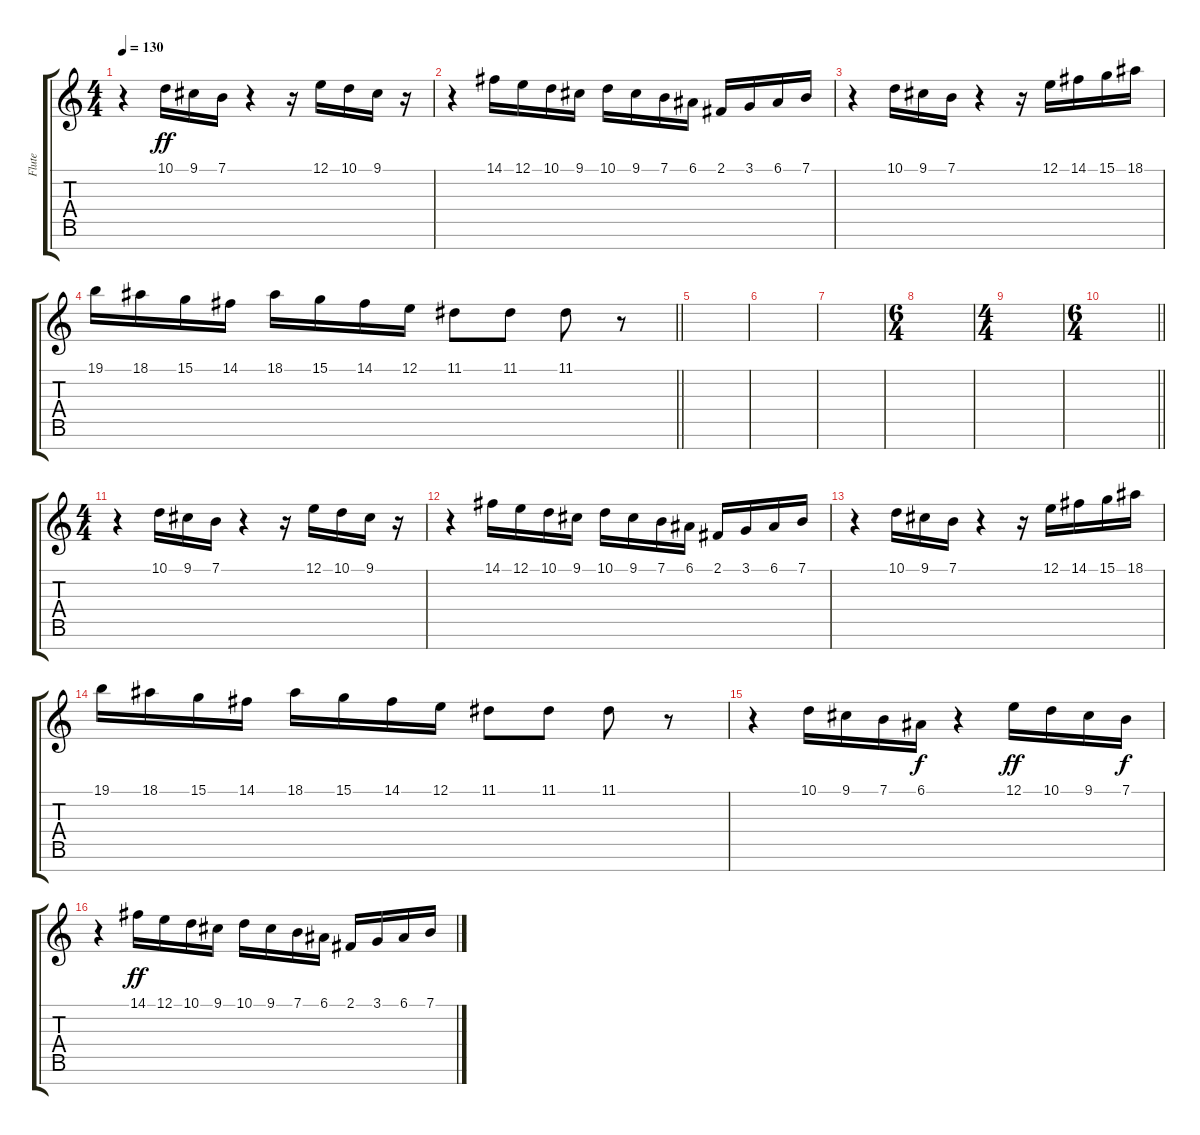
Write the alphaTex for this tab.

\track ("Flute" "Flute") {instrument flute}
\staff {score tabs}
\tuning (E4 B3 G3 D3 A2 E2 B1) {hide}
\ts (4 4)
\tempo 130
\clef g2
\ks c
r.4{dy f} 10.1.16{dy ff} 9.1.16 7.1.16 r.4 r.16 12.1.16 10.1.16 9.1.16 r.16 |
r.4 14.1.16 12.1.16 10.1.16 9.1.16 10.1.16 9.1.16 7.1.16 6.1.16 2.1.16 3.1.16 6.1.16 7.1.16 |
r.4 10.1.16 9.1.16 7.1.16 r.4 r.16 12.1.16 14.1.16 15.1.16 18.1.16 |
\barLineRight lightlight
19.1.16 18.1.16 15.1.16 14.1.16 18.1.16 15.1.16 14.1.16 12.1.16 11.1.8 11.1.8 11.1.8 r.8 |
\section ("" "")
|
|
|
\ts (6 4)
|
\ts (4 4)
|
\ts (6 4)
\barLineRight lightlight
|
\ts (4 4)
\section ("" "")
r.4 10.1.16 9.1.16 7.1.16 r.4 r.16 12.1.16 10.1.16 9.1.16 r.16 |
r.4 14.1.16 12.1.16 10.1.16 9.1.16 10.1.16 9.1.16 7.1.16 6.1.16 2.1.16 3.1.16 6.1.16 7.1.16 |
r.4 10.1.16 9.1.16 7.1.16 r.4 r.16 12.1.16 14.1.16 15.1.16 18.1.16 |
19.1.16 18.1.16 15.1.16 14.1.16 18.1.16 15.1.16 14.1.16 12.1.16 11.1.8 11.1.8 11.1.8 r.8 |
r.4 10.1.16 9.1.16 7.1.16 6.1.16{dy f} r.4 12.1.16{dy ff} 10.1.16 9.1.16 7.1.16{dy f} |
r.4 14.1.16{dy ff} 12.1.16 10.1.16 9.1.16 10.1.16 9.1.16 7.1.16 6.1.16 2.1.16 3.1.16 6.1.16 7.1.16
